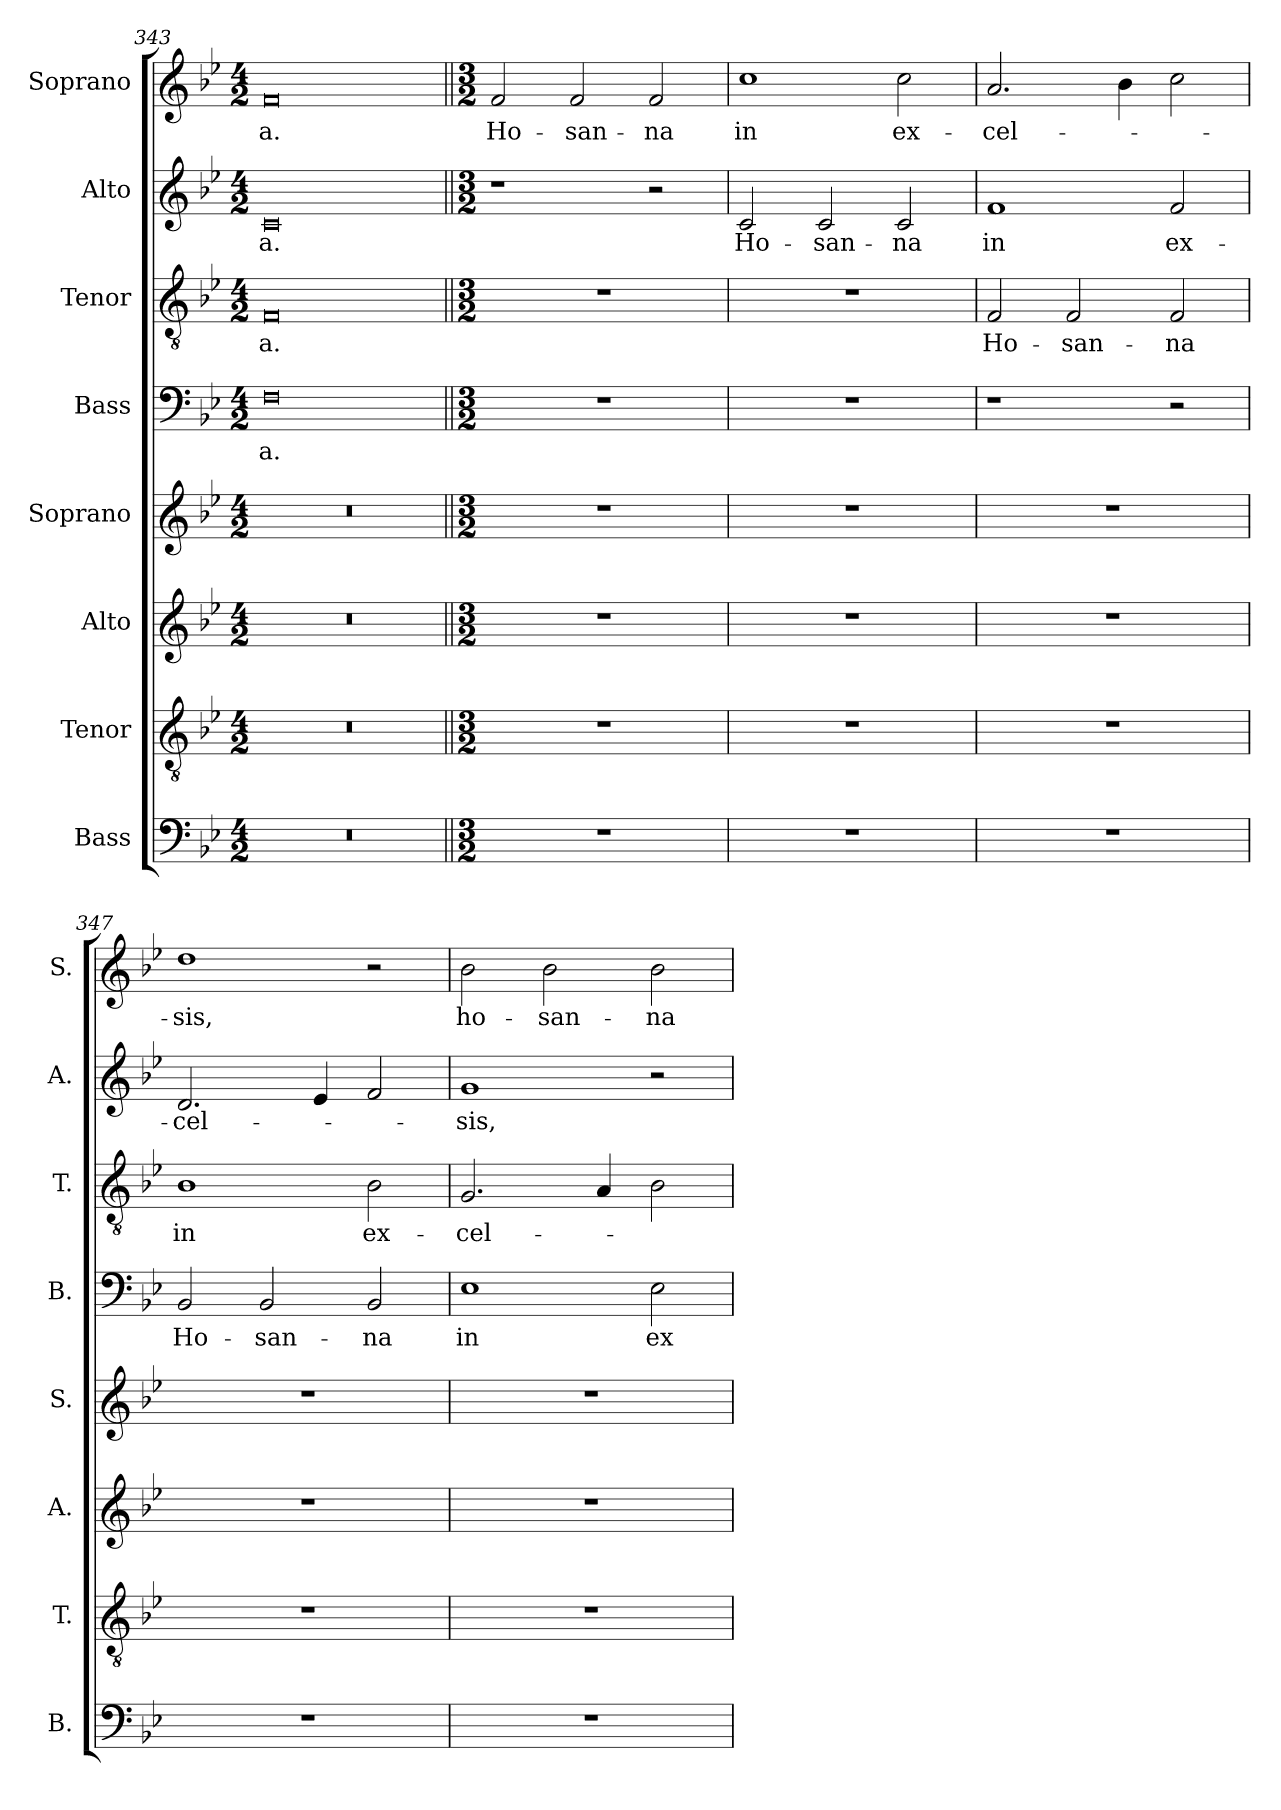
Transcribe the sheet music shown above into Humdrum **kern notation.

**kern	**kern	**kern	**kern	**kern	**text	**kern	**text	**kern	**text	**kern	**text
*part8	*part7	*part6	*part5	*part4	*part4	*part3	*part3	*part2	*part2	*part1	*part1
*staff8	*staff7	*staff6	*staff5	*staff4	*staff4	*staff3	*staff3	*staff2	*staff2	*staff1	*staff1
*I"Bass	*I"Tenor	*I"Alto	*I"Soprano	*I"Bass	*	*I"Tenor	*	*I"Alto	*	*I"Soprano	*
*I'B.	*I'T.	*I'A.	*I'S.	*I'B.	*	*I'T.	*	*I'A.	*	*I'S.	*
*clefF4	*clefGv2	*clefG2	*clefG2	*clefF4	*	*clefGv2	*	*clefG2	*	*clefG2	*
*	*ITrd7c12	*	*	*	*	*ITrd7c12	*	*	*	*	*
*k[b-e-]	*k[b-e-]	*k[b-e-]	*k[b-e-]	*k[b-e-]	*	*k[b-e-]	*	*k[b-e-]	*	*k[b-e-]	*
*B-:	*B-:	*B-:	*B-:	*B-:	*	*B-:	*	*B-:	*	*B-:	*
*M4/2	*M4/2	*M4/2	*M4/2	*M4/2	*	*M4/2	*	*M4/2	*	*M4/2	*
=343	=343	=343	=343	=343	=343	=343	=343	=343	=343	=343	=343
!LO:N:vis=1	!LO:N:vis=1	!LO:N:vis=1	!LO:N:vis=1	!	!	!	!	!	!	!	!
!	!	!	!	!	!LO:LY:b:color=#000000	!	!	!	!	!	!
!	!	!	!	!	!	!	!LO:LY:b:color=#000000	!	!	!	!
!	!	!	!	!	!	!	!	!	!LO:LY:b:color=#000000	!	!
!	!	!	!	!	!	!	!	!	!	!	!LO:LY:b:color=#000000
0r	0r	0r	0r	0Fi	-a.	0FFi	-a.	0ci	-a.	0fi	-a.
=344||	=344||	=344||	=344||	=344||	=344||	=344||	=344||	=344||	=344||	=344||	=344||
*M3/2	*M3/2	*M3/2	*M3/2	*M3/2	*	*M3/2	*	*M3/2	*	*M3/2	*
!LO:N:vis=1	!LO:N:vis=1	!LO:N:vis=1	!LO:N:vis=1	!LO:N:vis=1	!	!LO:N:vis=1	!	!	!	!	!
*	*	*	*	*	*	*	*	*	*	*MM240	*
!	!	!	!	!	!	!	!	!	!	!	!LO:LY:b:color=#000000
1.r	1.r	1.r	1.r	1.r	.	1.r	.	1r	.	2fi/	Ho-
!	!	!	!	!	!	!	!	!	!	!	!LO:LY:b:color=#000000
.	.	.	.	.	.	.	.	.	.	2fi/	-san-
!	!	!	!	!	!	!	!	!	!	!	!LO:LY:b:color=#000000
.	.	.	.	.	.	.	.	2r	.	2fi/	-na
=345	=345	=345	=345	=345	=345	=345	=345	=345	=345	=345	=345
!LO:N:vis=1	!LO:N:vis=1	!LO:N:vis=1	!LO:N:vis=1	!LO:N:vis=1	!	!LO:N:vis=1	!	!	!	!	!
!	!	!	!	!	!	!	!	!	!LO:LY:b:color=#000000	!	!
!	!	!	!	!	!	!	!	!	!	!	!LO:LY:b:color=#000000
1.r	1.r	1.r	1.r	1.r	.	1.r	.	2ci/	Ho-	1cci	in
!	!	!	!	!	!	!	!	!	!LO:LY:b:color=#000000	!	!
.	.	.	.	.	.	.	.	2ci/	-san-	.	.
!	!	!	!	!	!	!	!	!	!LO:LY:b:color=#000000	!	!
!	!	!	!	!	!	!	!	!	!	!	!LO:LY:b:color=#000000
.	.	.	.	.	.	.	.	2ci/	-na	2cci\	ex-
=346	=346	=346	=346	=346	=346	=346	=346	=346	=346	=346	=346
!LO:N:vis=1	!LO:N:vis=1	!LO:N:vis=1	!LO:N:vis=1	!	!	!	!	!	!	!	!
!	!	!	!	!	!	!	!LO:LY:b:color=#000000	!	!	!	!
!	!	!	!	!	!	!	!	!	!LO:LY:b:color=#000000	!	!
!	!	!	!	!	!	!	!	!	!	!	!LO:LY:b:color=#000000
1.r	1.r	1.r	1.r	1r	.	2FFi/	Ho-	1fi	in	2.ai/	-cel-
!	!	!	!	!	!	!	!LO:LY:b:color=#000000	!	!	!	!
.	.	.	.	.	.	2FFi/	-san-	.	.	.	.
.	.	.	.	.	.	.	.	.	.	4b-i\	.
!	!	!	!	!	!	!	!LO:LY:b:color=#000000	!	!	!	!
!	!	!	!	!	!	!	!	!	!LO:LY:b:color=#000000	!	!
.	.	.	.	2r	.	2FFi/	-na	2fi/	ex-	2cci\	.
=347	=347	=347	=347	=347	=347	=347	=347	=347	=347	=347	=347
!LO:N:vis=1	!LO:N:vis=1	!LO:N:vis=1	!LO:N:vis=1	!	!	!	!	!	!	!	!
!	!	!	!	!	!LO:LY:b:color=#000000	!	!	!	!	!	!
!	!	!	!	!	!	!	!LO:LY:b:color=#000000	!	!	!	!
!	!	!	!	!	!	!	!	!	!LO:LY:b:color=#000000	!	!
!	!	!	!	!	!	!	!	!	!	!	!LO:LY:b:color=#000000
1.r	1.r	1.r	1.r	2BB-i/	Ho-	1BB-i	in	2.di/	-cel-	1ddi	-sis,
!	!	!	!	!	!LO:LY:b:color=#000000	!	!	!	!	!	!
.	.	.	.	2BB-i/	-san-	.	.	.	.	.	.
.	.	.	.	.	.	.	.	4e-i/	.	.	.
!	!	!	!	!	!LO:LY:b:color=#000000	!	!	!	!	!	!
!	!	!	!	!	!	!	!LO:LY:b:color=#000000	!	!	!	!
.	.	.	.	2BB-i/	-na	2BB-i\	ex-	2fi/	.	2r	.
=348	=348	=348	=348	=348	=348	=348	=348	=348	=348	=348	=348
!LO:N:vis=1	!LO:N:vis=1	!LO:N:vis=1	!LO:N:vis=1	!	!	!	!	!	!	!	!
!	!	!	!	!	!LO:LY:b:color=#000000	!	!	!	!	!	!
!	!	!	!	!	!	!	!LO:LY:b:color=#000000	!	!	!	!
!	!	!	!	!	!	!	!	!	!LO:LY:b:color=#000000	!	!
!	!	!	!	!	!	!	!	!	!	!	!LO:LY:b:color=#000000
1.r	1.r	1.r	1.r	1E-i	in	2.GGi/	-cel-	1gi	-sis,	2b-i\	ho-
!	!	!	!	!	!	!	!	!	!	!	!LO:LY:b:color=#000000
.	.	.	.	.	.	.	.	.	.	2b-i\	-san-
.	.	.	.	.	.	4AAi/	.	.	.	.	.
!	!	!	!	!	!LO:LY:b:color=#000000	!	!	!	!	!	!
!	!	!	!	!	!	!	!	!	!	!	!LO:LY:b:color=#000000
.	.	.	.	2E-i\	ex-	2BB-i\	.	2r	.	2b-i\	-na
=	=	=	=	=	=	=	=	=	=	=	=
*-	*-	*-	*-	*-	*-	*-	*-	*-	*-	*-	*-
